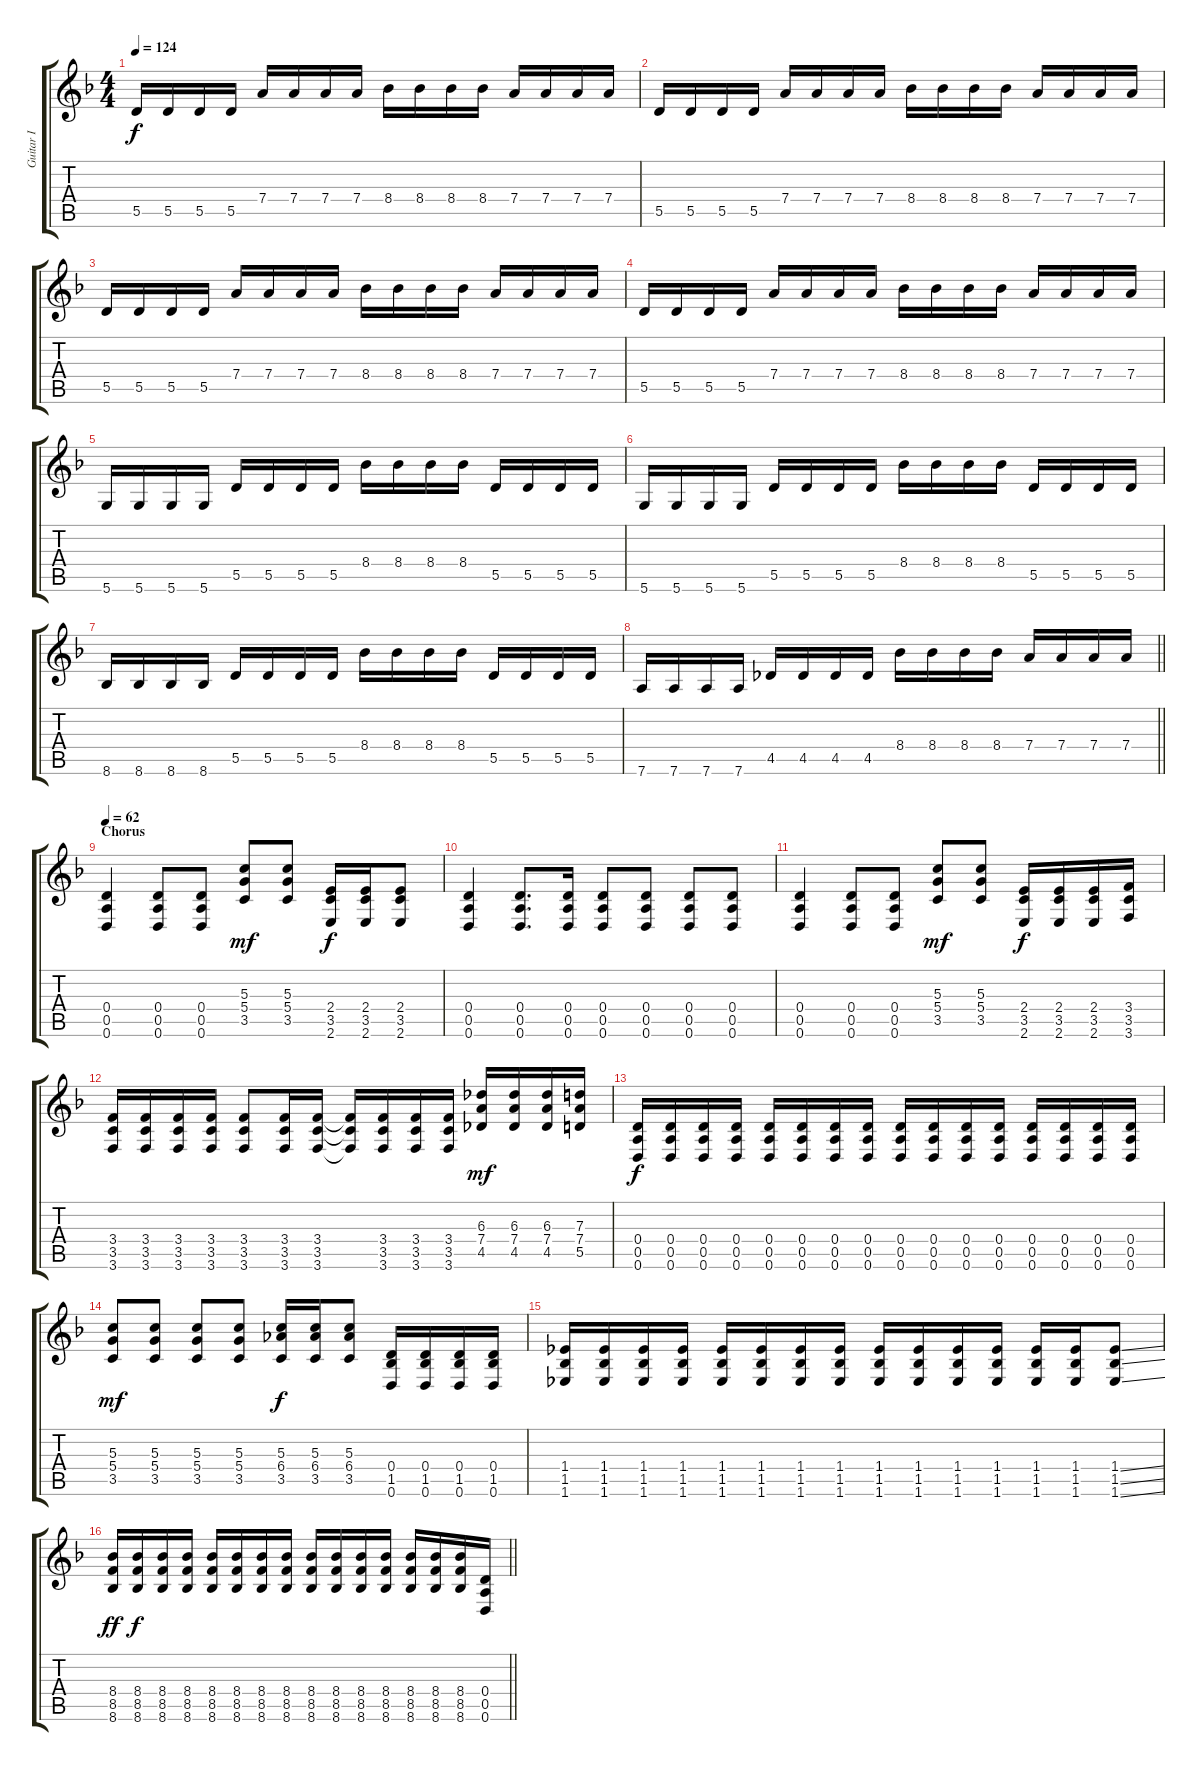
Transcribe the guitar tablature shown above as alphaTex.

\track ("Guitar I" "Guitar I") {instrument distortionguitar}
\staff {score tabs}
\tuning (E4 B3 G3 D3 A2 D2) {hide}
\ts (4 4)
\tempo 124
\clef g2
\ks dminor
5.5.16{dy f} 5.5.16 5.5.16 5.5.16 7.4.16 7.4.16 7.4.16 7.4.16 8.4.16 8.4.16 8.4.16 8.4.16 7.4.16 7.4.16 7.4.16 7.4.16 |
5.5.16 5.5.16 5.5.16 5.5.16 7.4.16 7.4.16 7.4.16 7.4.16 8.4.16 8.4.16 8.4.16 8.4.16 7.4.16 7.4.16 7.4.16 7.4.16 |
5.5.16 5.5.16 5.5.16 5.5.16 7.4.16 7.4.16 7.4.16 7.4.16 8.4.16 8.4.16 8.4.16 8.4.16 7.4.16 7.4.16 7.4.16 7.4.16 |
5.5.16 5.5.16 5.5.16 5.5.16 7.4.16 7.4.16 7.4.16 7.4.16 8.4.16 8.4.16 8.4.16 8.4.16 7.4.16 7.4.16 7.4.16 7.4.16 |
5.6.16 5.6.16 5.6.16 5.6.16 5.5.16 5.5.16 5.5.16 5.5.16 8.4.16 8.4.16 8.4.16 8.4.16 5.5.16 5.5.16 5.5.16 5.5.16 |
5.6.16 5.6.16 5.6.16 5.6.16 5.5.16 5.5.16 5.5.16 5.5.16 8.4.16 8.4.16 8.4.16 8.4.16 5.5.16 5.5.16 5.5.16 5.5.16 |
8.6.16 8.6.16 8.6.16 8.6.16 5.5.16 5.5.16 5.5.16 5.5.16 8.4.16 8.4.16 8.4.16 8.4.16 5.5.16 5.5.16 5.5.16 5.5.16 |
\barLineRight lightlight
7.6.16 7.6.16 7.6.16 7.6.16 4.5.16 4.5.16 4.5.16 4.5.16 8.4.16 8.4.16 8.4.16 8.4.16 7.4.16 7.4.16 7.4.16 7.4.16 |
\section ("" "Chorus")
\tempo 62
(0.4 0.5 0.6).4{volume 12 balance 3} (0.4 0.5 0.6).8 (0.4 0.5 0.6).8 (5.3 5.4 3.5).8{dy mf} (5.3 5.4 3.5).8 (2.4 3.5 2.6).16{dy f} (2.4 3.5 2.6).16 (2.4 3.5 2.6).8 |
(0.4 0.5 0.6).4 (0.4 0.5 0.6).8{d} (0.4 0.5 0.6).16 (0.4 0.5 0.6).8 (0.4 0.5 0.6).8 (0.4 0.5 0.6).8 (0.4 0.5 0.6).8 |
(0.4 0.5 0.6).4 (0.4 0.5 0.6).8 (0.4 0.5 0.6).8 (5.3 5.4 3.5).8{dy mf} (5.3 5.4 3.5).8 (2.4 3.5 2.6).16{dy f} (2.4 3.5 2.6).16 (2.4 3.5 2.6).16 (3.4 3.5 3.6).16 |
(3.4 3.5 3.6).16 (3.4 3.5 3.6).16 (3.4 3.5 3.6).16 (3.4 3.5 3.6).16 (3.4 3.5 3.6).8 (3.4 3.5 3.6).16 (3.4 3.5 3.6).16 (3.4{t} 3.5{t} 3.6{t}).16 (3.4 3.5 3.6).16 (3.4 3.5 3.6).16 (3.4 3.5 3.6).16 (6.3 7.4 4.5).16{dy mf} (6.3 7.4 4.5).16 (6.3 7.4 4.5).16 (7.3 7.4 5.5).16 |
(0.4 0.5 0.6).16{dy f} (0.4 0.5 0.6).16 (0.4 0.5 0.6).16 (0.4 0.5 0.6).16 (0.4 0.5 0.6).16 (0.4 0.5 0.6).16 (0.4 0.5 0.6).16 (0.4 0.5 0.6).16 (0.4 0.5 0.6).16 (0.4 0.5 0.6).16 (0.4 0.5 0.6).16 (0.4 0.5 0.6).16 (0.4 0.5 0.6).16 (0.4 0.5 0.6).16 (0.4 0.5 0.6).16 (0.4 0.5 0.6).16 |
(5.3 5.4 3.5).8{dy mf} (5.3 5.4 3.5).8 (5.3 5.4 3.5).8 (5.3 5.4 3.5).8 (5.3 6.4 3.5).16{dy f} (5.3 6.4 3.5).16 (5.3 6.4 3.5).8 (0.4 1.5 0.6).16 (0.4 1.5 0.6).16 (0.4 1.5 0.6).16 (0.4 1.5 0.6).16 |
(1.4 1.5 1.6).16 (1.4 1.5 1.6).16 (1.4 1.5 1.6).16 (1.4 1.5 1.6).16 (1.4 1.5 1.6).16 (1.4 1.5 1.6).16 (1.4 1.5 1.6).16 (1.4 1.5 1.6).16 (1.4 1.5 1.6).16 (1.4 1.5 1.6).16 (1.4 1.5 1.6).16 (1.4 1.5 1.6).16 (1.4 1.5 1.6).16 (1.4 1.5 1.6).16 (1.4{ss} 1.5{ss} 1.6{ss}).8 |
\barLineRight lightlight
(8.4 8.5 8.6).16{dy ff} (8.4 8.5 8.6).16{dy f} (8.4 8.5 8.6).16 (8.4 8.5 8.6).16 (8.4 8.5 8.6).16 (8.4 8.5 8.6).16 (8.4 8.5 8.6).16 (8.4 8.5 8.6).16 (8.4 8.5 8.6).16 (8.4 8.5 8.6).16 (8.4 8.5 8.6).16 (8.4 8.5 8.6).16 (8.4 8.5 8.6).16 (8.4 8.5 8.6).16 (8.4 8.5 8.6).16 (0.4 0.5 0.6).16
